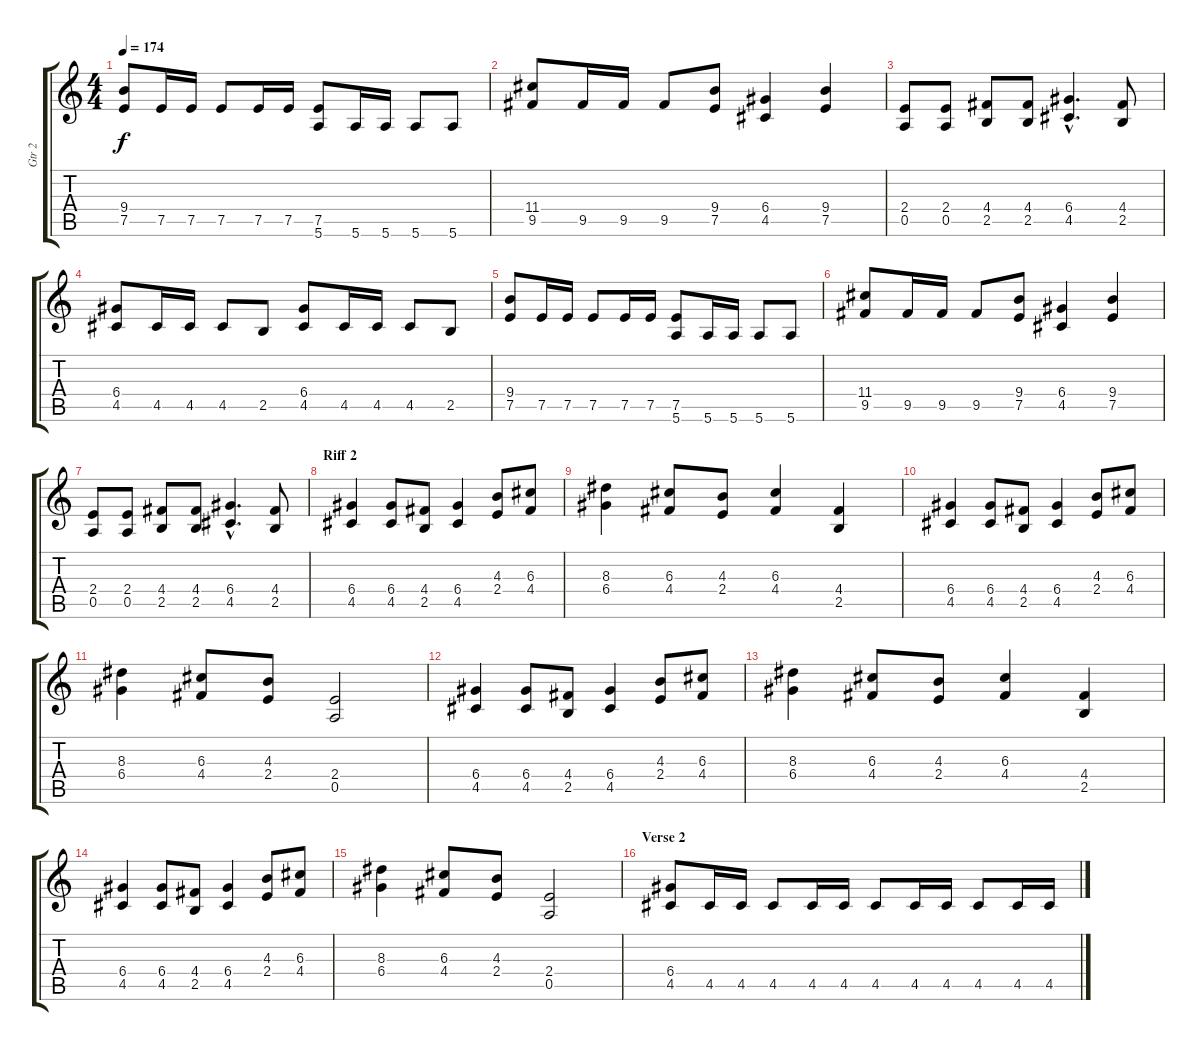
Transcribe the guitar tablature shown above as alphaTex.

\track ("Gtr 2" "Gtr 2") {instrument distortionguitar}
\staff {score tabs}
\tuning (E4 B3 G3 D3 A2 E2) {hide}
\ts (4 4)
\tempo 174
\clef g2
\ks c
(9.4 7.5).8{dy f} 7.5.16 7.5.16 7.5.8 7.5.16 7.5.16 (7.5 5.6).8 5.6.16 5.6.16 5.6.8 5.6.8 |
(11.4 9.5).8 9.5.16 9.5.16 9.5.8 (9.4 7.5).8 (6.4 4.5).4 (9.4 7.5).4 |
(2.4 0.5).8 (2.4 0.5).8 (4.4 2.5).8 (4.4 2.5).8 (6.4{hac} 4.5{hac}).4{d} (4.4 2.5).8 |
(6.4 4.5).8 4.5.16 4.5.16 4.5.8 2.5.8 (6.4 4.5).8 4.5.16 4.5.16 4.5.8 2.5.8 |
(9.4 7.5).8 7.5.16 7.5.16 7.5.8 7.5.16 7.5.16 (7.5 5.6).8 5.6.16 5.6.16 5.6.8 5.6.8 |
(11.4 9.5).8 9.5.16 9.5.16 9.5.8 (9.4 7.5).8 (6.4 4.5).4 (9.4 7.5).4 |
(2.4 0.5).8 (2.4 0.5).8 (4.4 2.5).8 (4.4 2.5).8 (6.4{hac} 4.5{hac}).4{d} (4.4 2.5).8 |
\section ("" "Riff 2")
(6.4 4.5).4 (6.4 4.5).8 (4.4 2.5).8 (6.4 4.5).4 (4.3 2.4).8 (6.3 4.4).8 |
(8.3 6.4).4 (6.3 4.4).8 (4.3 2.4).8 (6.3 4.4).4 (4.4 2.5).4 |
(6.4 4.5).4 (6.4 4.5).8 (4.4 2.5).8 (6.4 4.5).4 (4.3 2.4).8 (6.3 4.4).8 |
(8.3 6.4).4 (6.3 4.4).8 (4.3 2.4).8 (2.4 0.5).2 |
(6.4 4.5).4 (6.4 4.5).8 (4.4 2.5).8 (6.4 4.5).4 (4.3 2.4).8 (6.3 4.4).8 |
(8.3 6.4).4 (6.3 4.4).8 (4.3 2.4).8 (6.3 4.4).4 (4.4 2.5).4 |
(6.4 4.5).4 (6.4 4.5).8 (4.4 2.5).8 (6.4 4.5).4 (4.3 2.4).8 (6.3 4.4).8 |
(8.3 6.4).4 (6.3 4.4).8 (4.3 2.4).8 (2.4 0.5).2 |
\section ("" "Verse 2")
(6.4 4.5).8 4.5.16 4.5.16 4.5.8 4.5.16 4.5.16 4.5.8 4.5.16 4.5.16 4.5.8 4.5.16 4.5.16
